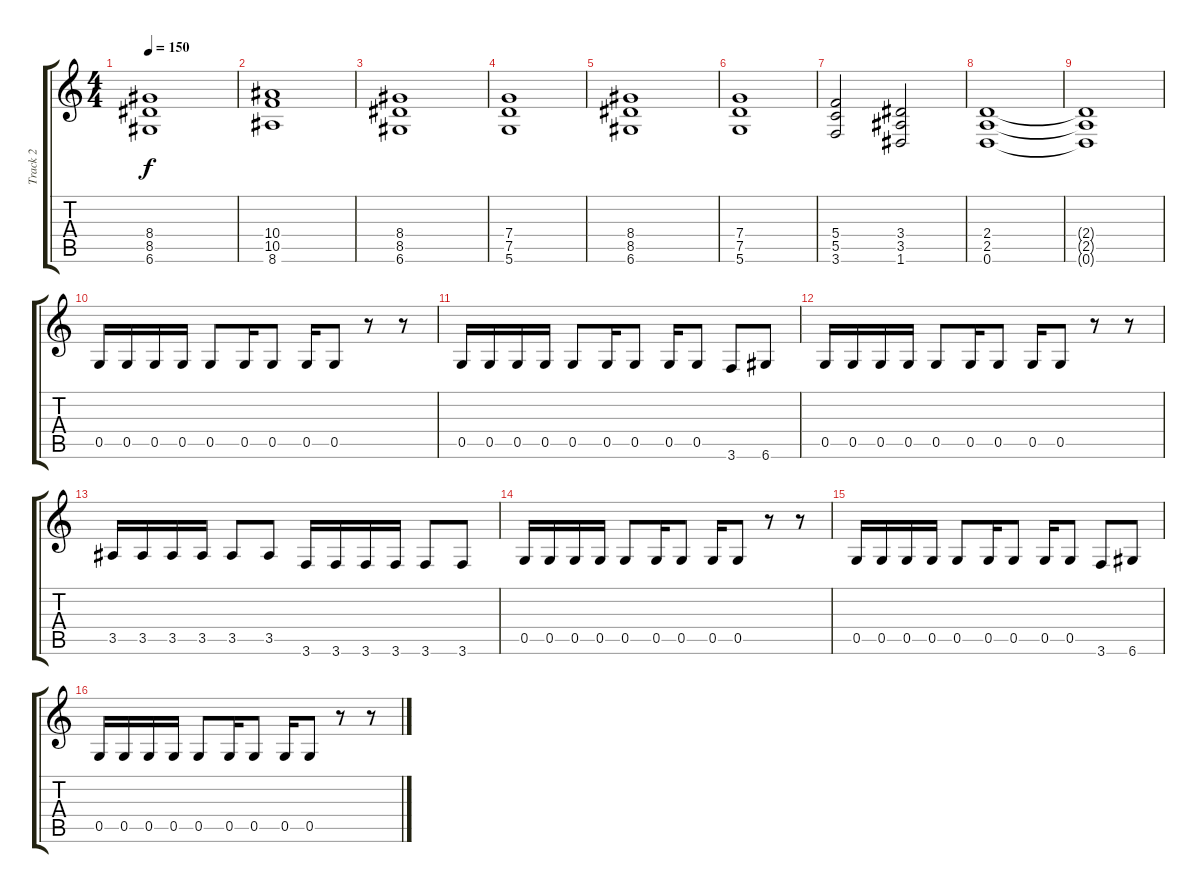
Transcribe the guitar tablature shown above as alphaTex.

\track ("Track 2" "Track 2") {instrument distortionguitar}
\staff {score tabs}
\tuning (D4 A3 F3 C3 G2 D2) {hide}
\ts (4 4)
\tempo 150
\clef g2
\ks c
(8.4 8.5 6.6).1{dy f} |
(10.4 10.5 8.6).1 |
(8.4 8.5 6.6).1 |
(7.4 7.5 5.6).1 |
(8.4 8.5 6.6).1 |
(7.4 7.5 5.6).1 |
(5.4 5.5 3.6).2 (3.4 3.5 1.6).2 |
(2.4 2.5 0.6).1 |
(2.4{t} 2.5{t} 0.6{t}).1 |
0.5.16 0.5.16 0.5.16 0.5.16 0.5.8 0.5.16 0.5.8 0.5.16 0.5.8 r.8 r.8 |
0.5.16 0.5.16 0.5.16 0.5.16 0.5.8 0.5.16 0.5.8 0.5.16 0.5.8 3.6.8 6.6.8 |
0.5.16 0.5.16 0.5.16 0.5.16 0.5.8 0.5.16 0.5.8 0.5.16 0.5.8 r.8 r.8 |
3.5.16 3.5.16 3.5.16 3.5.16 3.5.8 3.5.8 3.6.16 3.6.16 3.6.16 3.6.16 3.6.8 3.6.8 |
0.5.16 0.5.16 0.5.16 0.5.16 0.5.8 0.5.16 0.5.8 0.5.16 0.5.8 r.8 r.8 |
0.5.16 0.5.16 0.5.16 0.5.16 0.5.8 0.5.16 0.5.8 0.5.16 0.5.8 3.6.8 6.6.8 |
0.5.16 0.5.16 0.5.16 0.5.16 0.5.8 0.5.16 0.5.8 0.5.16 0.5.8 r.8 r.8
